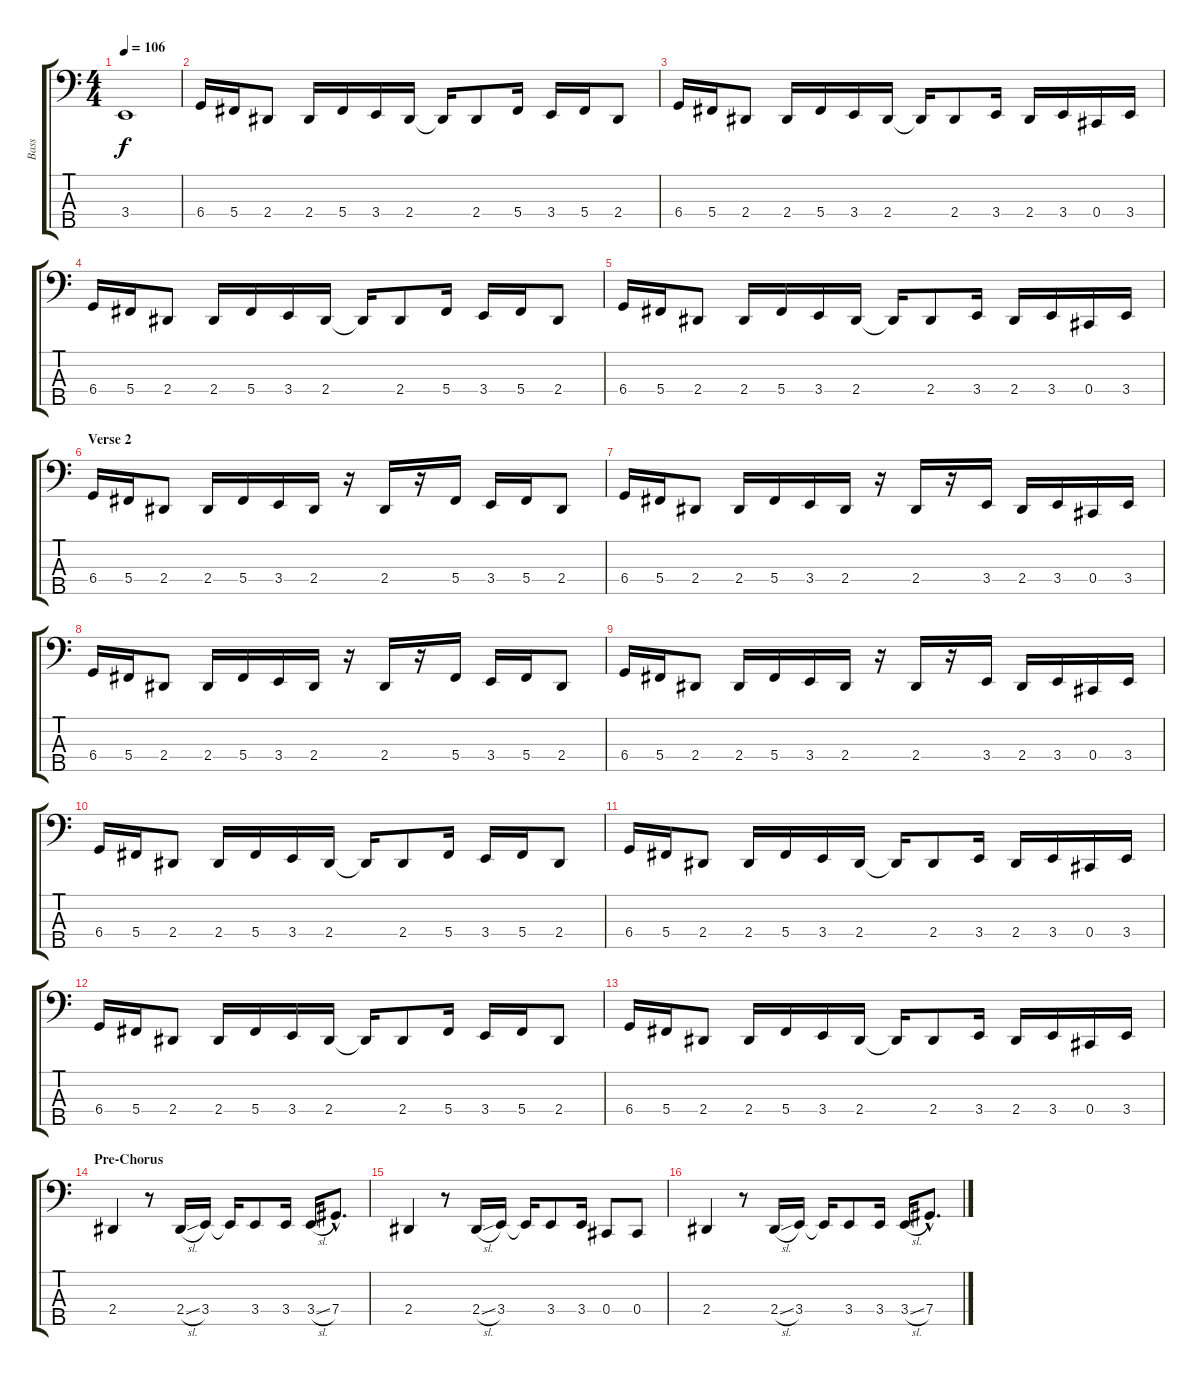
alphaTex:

\track ("Bass" "Bass") {instrument slapbass1}
\staff {score tabs}
\tuning (Gb2 Db2 Ab1 Db1 Bb0) {hide}
\ts (4 4)
\tempo 106
\clef f4
\ks c
3.4.1{dy f} |
6.4.16 5.4.16 2.4.8 2.4.16 5.4.16 3.4.16 2.4.16 2.4{t}.16 2.4.8 5.4.16 3.4.16 5.4.16 2.4.8 |
6.4.16 5.4.16 2.4.8 2.4.16 5.4.16 3.4.16 2.4.16 2.4{t}.16 2.4.8 3.4.16 2.4.16 3.4.16 0.4.16 3.4.16 |
6.4.16 5.4.16 2.4.8 2.4.16 5.4.16 3.4.16 2.4.16 2.4{t}.16 2.4.8 5.4.16 3.4.16 5.4.16 2.4.8 |
6.4.16 5.4.16 2.4.8 2.4.16 5.4.16 3.4.16 2.4.16 2.4{t}.16 2.4.8 3.4.16 2.4.16 3.4.16 0.4.16 3.4.16 |
\section ("" "Verse 2")
6.4.16 5.4.16 2.4.8 2.4.16 5.4.16 3.4.16 2.4.16 r.16 2.4.16 r.16 5.4.16 3.4.16 5.4.16 2.4.8 |
6.4.16 5.4.16 2.4.8 2.4.16 5.4.16 3.4.16 2.4.16 r.16 2.4.16 r.16 3.4.16 2.4.16 3.4.16 0.4.16 3.4.16 |
6.4.16 5.4.16 2.4.8 2.4.16 5.4.16 3.4.16 2.4.16 r.16 2.4.16 r.16 5.4.16 3.4.16 5.4.16 2.4.8 |
6.4.16 5.4.16 2.4.8 2.4.16 5.4.16 3.4.16 2.4.16 r.16 2.4.16 r.16 3.4.16 2.4.16 3.4.16 0.4.16 3.4.16 |
6.4.16 5.4.16 2.4.8 2.4.16 5.4.16 3.4.16 2.4.16 2.4{t}.16 2.4.8 5.4.16 3.4.16 5.4.16 2.4.8 |
6.4.16 5.4.16 2.4.8 2.4.16 5.4.16 3.4.16 2.4.16 2.4{t}.16 2.4.8 3.4.16 2.4.16 3.4.16 0.4.16 3.4.16 |
6.4.16 5.4.16 2.4.8 2.4.16 5.4.16 3.4.16 2.4.16 2.4{t}.16 2.4.8 5.4.16 3.4.16 5.4.16 2.4.8 |
6.4.16 5.4.16 2.4.8 2.4.16 5.4.16 3.4.16 2.4.16 2.4{t}.16 2.4.8 3.4.16 2.4.16 3.4.16 0.4.16 3.4.16 |
\section ("" "Pre-Chorus")
2.4.4 r.8 2.4{sl}.16 3.4.16 3.4{t}.16 3.4.8 3.4.16 3.4{sl}.16 7.4{hac}.8{d} |
2.4.4 r.8 2.4{sl}.16 3.4.16 3.4{t}.16 3.4.8 3.4.16 0.4.8 0.4.8 |
2.4.4 r.8 2.4{sl}.16 3.4.16 3.4{t}.16 3.4.8 3.4.16 3.4{sl}.16 7.4{hac}.8{d}
